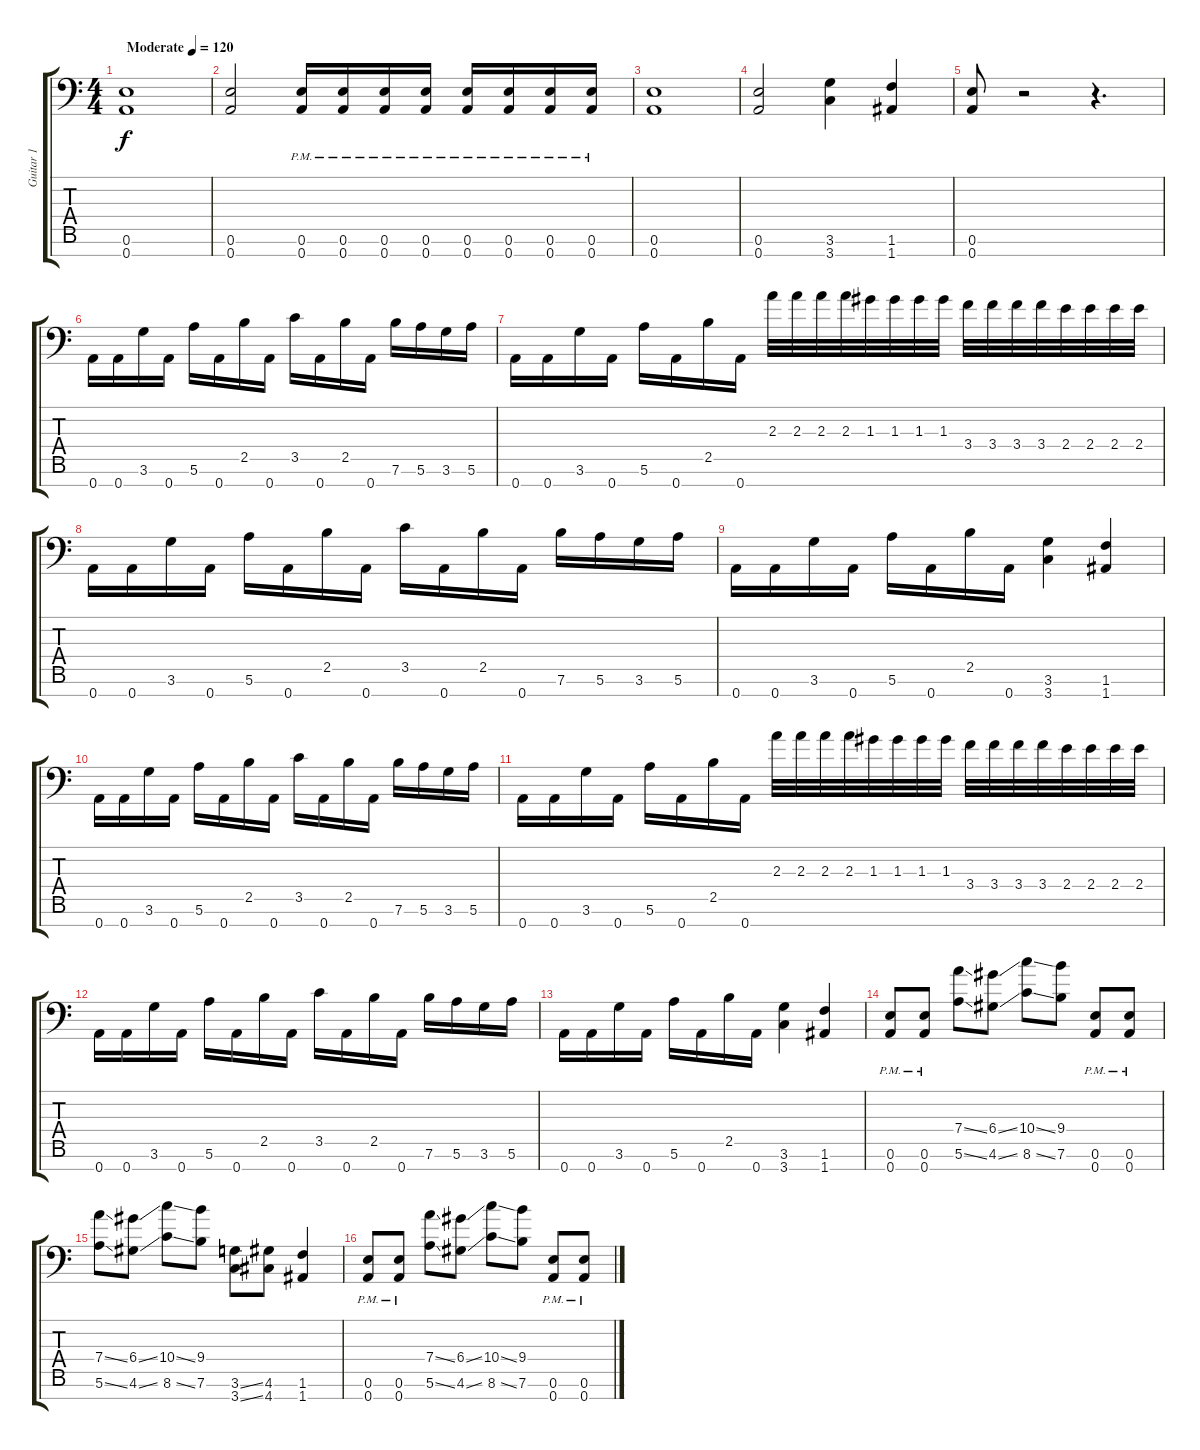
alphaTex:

\track ("Guitar 1" "Guitar 1") {instrument distortionguitar}
\staff {score tabs}
\tuning (E4 B3 G3 D3 A2 E2 A1) {hide}
\ts (4 4)
\tempo (120 "Moderate")
\clef f4
\ks c
(0.6 0.7).1{dy f instrument distortionguitar} |
(0.6 0.7).2 (0.6{pm} 0.7{pm}).16 (0.6{pm} 0.7{pm}).16 (0.6{pm} 0.7{pm}).16 (0.6{pm} 0.7{pm}).16 (0.6{pm} 0.7{pm}).16 (0.6{pm} 0.7{pm}).16 (0.6{pm} 0.7{pm}).16 (0.6{pm} 0.7{pm}).16 |
(0.6 0.7).1 |
(0.6 0.7).2 (3.6 3.7).4 (1.6 1.7).4 |
(0.6 0.7).8 r.2 r.4{d} |
0.7.16 0.7.16 3.6.16 0.7.16 5.6.16 0.7.16 2.5.16 0.7.16 3.5.16 0.7.16 2.5.16 0.7.16 7.6.16 5.6.16 3.6.16 5.6.16 |
0.7.16 0.7.16 3.6.16 0.7.16 5.6.16 0.7.16 2.5.16 0.7.16 2.3.32 2.3.32 2.3.32 2.3.32 1.3.32 1.3.32 1.3.32 1.3.32 3.4.32 3.4.32 3.4.32 3.4.32 2.4.32 2.4.32 2.4.32 2.4.32 |
0.7.16 0.7.16 3.6.16 0.7.16 5.6.16 0.7.16 2.5.16 0.7.16 3.5.16 0.7.16 2.5.16 0.7.16 7.6.16 5.6.16 3.6.16 5.6.16 |
0.7.16 0.7.16 3.6.16 0.7.16 5.6.16 0.7.16 2.5.16 0.7.16 (3.6 3.7).4 (1.6 1.7).4 |
0.7.16 0.7.16 3.6.16 0.7.16 5.6.16 0.7.16 2.5.16 0.7.16 3.5.16 0.7.16 2.5.16 0.7.16 7.6.16 5.6.16 3.6.16 5.6.16 |
0.7.16 0.7.16 3.6.16 0.7.16 5.6.16 0.7.16 2.5.16 0.7.16 2.3.32 2.3.32 2.3.32 2.3.32 1.3.32 1.3.32 1.3.32 1.3.32 3.4.32 3.4.32 3.4.32 3.4.32 2.4.32 2.4.32 2.4.32 2.4.32 |
0.7.16 0.7.16 3.6.16 0.7.16 5.6.16 0.7.16 2.5.16 0.7.16 3.5.16 0.7.16 2.5.16 0.7.16 7.6.16 5.6.16 3.6.16 5.6.16 |
0.7.16 0.7.16 3.6.16 0.7.16 5.6.16 0.7.16 2.5.16 0.7.16 (3.6 3.7).4 (1.6 1.7).4 |
(0.6{pm} 0.7{pm}).8 (0.6{pm} 0.7{pm}).8 (7.4{ss} 5.6{ss}).8 (6.4{ss} 4.6{ss}).8 (10.4{ss} 8.6{ss}).8 (9.4 7.6).8 (0.6{pm} 0.7{pm}).8 (0.6{pm} 0.7{pm}).8 |
(7.4{ss} 5.6{ss}).8 (6.4{ss} 4.6{ss}).8 (10.4{ss} 8.6{ss}).8 (9.4 7.6).8 (3.6{ss} 3.7{ss}).8 (4.6 4.7).8 (1.6 1.7).4 |
(0.6{pm} 0.7{pm}).8 (0.6{pm} 0.7{pm}).8 (7.4{ss} 5.6{ss}).8 (6.4{ss} 4.6{ss}).8 (10.4{ss} 8.6{ss}).8 (9.4 7.6).8 (0.6{pm} 0.7{pm}).8 (0.6{pm} 0.7{pm}).8
